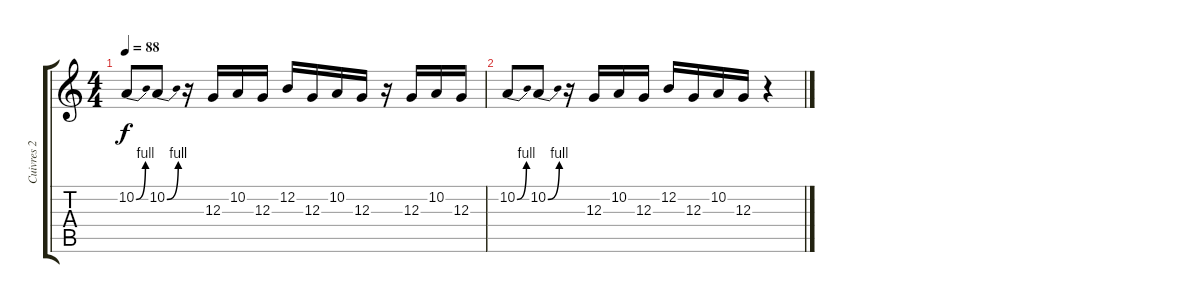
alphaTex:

\track ("Cuivres 2 " "Cuivres 2 ") {instrument tuba}
\staff {score tabs}
\tuning (E4 B3 G3 D3 A2 E2) {hide}
\ts (4 4)
\tempo 88
\clef g2
\ks c
10.2{be (bend 0 0 60 4)}.8{dy f} 10.2{be (bend 0 0 60 4)}.8 r.16 12.3.16 10.2.16 12.3.16 12.2.16 12.3.16 10.2.16 12.3.16 r.16 12.3.16 10.2.16 12.3.16 |
10.2{be (bend 0 0 60 4)}.8 10.2{be (bend 0 0 60 4)}.8 r.16 12.3.16 10.2.16 12.3.16 12.2.16 12.3.16 10.2.16 12.3.16 r.4
